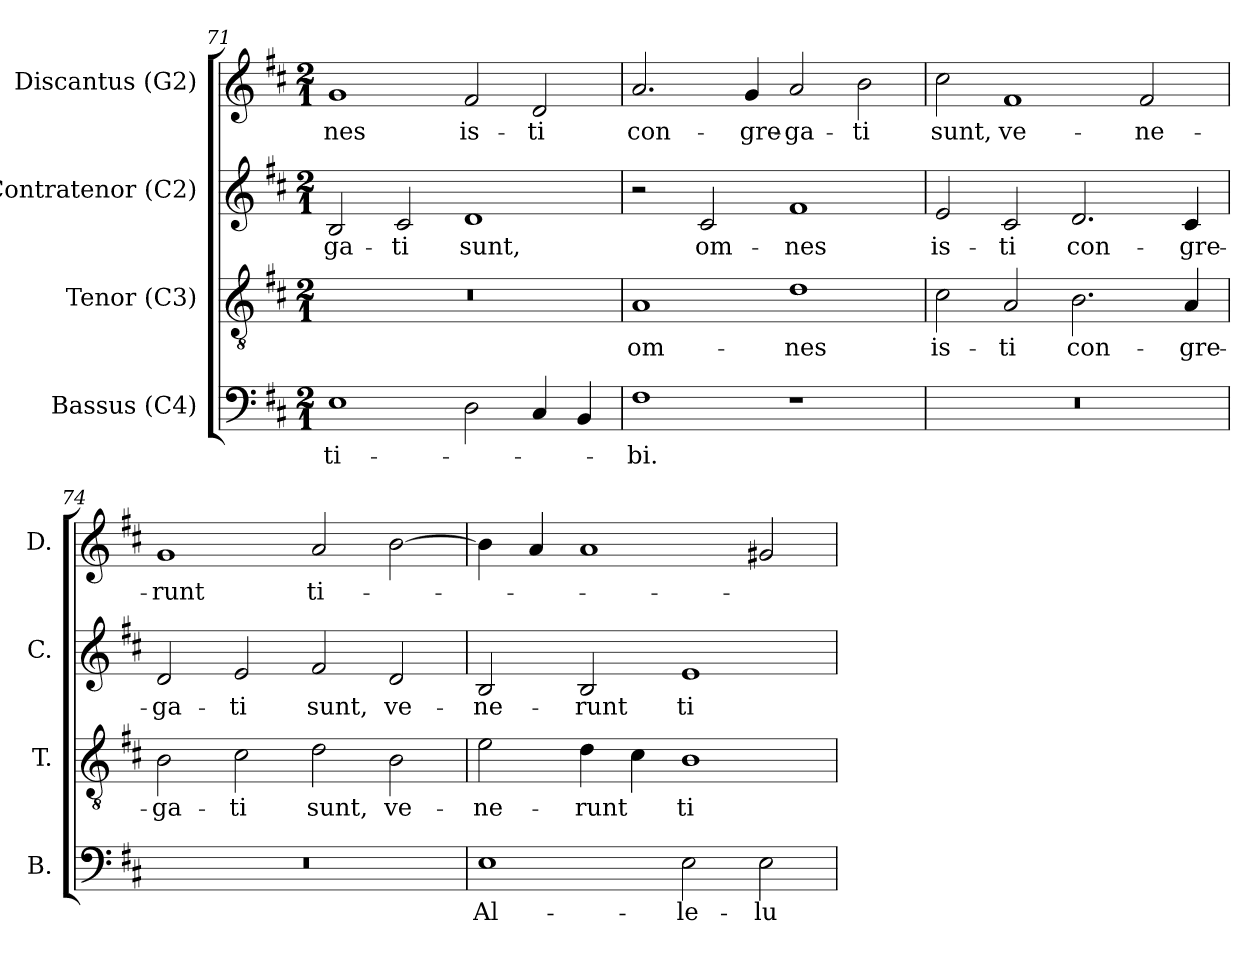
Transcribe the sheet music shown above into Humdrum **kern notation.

**kern	**text	**kern	**text	**kern	**text	**kern	**text
*part4	*part4	*part3	*part3	*part2	*part2	*part1	*part1
*staff4	*staff4	*staff3	*staff3	*staff2	*staff2	*staff1	*staff1
*I"Bassus (C4)	*	*I"Tenor (C3)	*	*I"Contratenor (C2)	*	*I"Discantus (G2)	*
*I'B.	*	*I'T.	*	*I'C.	*	*I'D.	*
*clefF4	*	*clefGv2	*	*clefG2	*	*clefG2	*
*	*	*ITrd7c12	*	*ITrd7c12	*	*	*
*k[f#c#]	*	*k[f#c#]	*	*k[f#c#]	*	*k[f#c#]	*
*D:	*	*D:	*	*D:	*	*D:	*
*M2/1	*	*M2/1	*	*M2/1	*	*M2/1	*
=71	=71	=71	=71	=71	=71	=71	=71
!	!LO:LY:b:color=#000000	!LO:N:vis=1	!	!	!	!	!
!	!	!	!	!	!LO:LY:b:color=#000000	!	!
!	!	!	!	!	!	!	!LO:LY:b:color=#000000
1Ei	ti-	0r	.	2BBi/	-ga-	1gi	-nes
!	!	!	!	!	!LO:LY:b:color=#000000	!	!
.	.	.	.	2C#i/	-ti	.	.
!	!	!	!	!	!LO:LY:b:color=#000000	!	!
!	!	!	!	!	!	!	!LO:LY:b:color=#000000
2Di\	.	.	.	1Di	sunt,	2f#i/	is-
!	!	!	!	!	!	!	!LO:LY:b:color=#000000
4C#i/	.	.	.	.	.	2di/	-ti
4BBi/	.	.	.	.	.	.	.
=72	=72	=72	=72	=72	=72	=72	=72
!	!LO:LY:b:color=#000000	!	!	!	!	!	!
!	!	!	!LO:LY:b:color=#000000	!	!	!	!
!	!	!	!	!	!	!	!LO:LY:b:color=#000000
1F#i	-bi.	1AAi	om-	2r	.	2.ai/	con-
!	!	!	!	!	!LO:LY:b:color=#000000	!	!
.	.	.	.	2C#i/	om-	.	.
!	!	!	!	!	!	!	!LO:LY:b:color=#000000
.	.	.	.	.	.	4gi/	-gre-
!	!	!	!LO:LY:b:color=#000000	!	!	!	!
!	!	!	!	!	!LO:LY:b:color=#000000	!	!
!	!	!	!	!	!	!	!LO:LY:b:color=#000000
1r	.	1Di	-nes	1F#i	-nes	2ai/	-ga-
!	!	!	!	!	!	!	!LO:LY:b:color=#000000
.	.	.	.	.	.	2bi\	-ti
!!LO:PB:g=z
=73	=73	=73	=73	=73	=73	=73	=73
!LO:N:vis=1	!	!	!	!	!	!	!
!	!	!	!LO:LY:b:color=#000000	!	!	!	!
!	!	!	!	!	!LO:LY:b:color=#000000	!	!
!	!	!	!	!	!	!	!LO:LY:b:color=#000000
0r	.	2C#i\	is-	2Ei/	is-	2cc#i\	sunt,
!	!	!	!LO:LY:b:color=#000000	!	!	!	!
!	!	!	!	!	!LO:LY:b:color=#000000	!	!
!	!	!	!	!	!	!	!LO:LY:b:color=#000000
.	.	2AAi/	-ti	2C#i/	-ti	1f#i	ve-
!	!	!	!LO:LY:b:color=#000000	!	!	!	!
!	!	!	!	!	!LO:LY:b:color=#000000	!	!
.	.	2.BBi\	con-	2.Di/	con-	.	.
!	!	!	!	!	!	!	!LO:LY:b:color=#000000
.	.	.	.	.	.	2f#i/	-ne-
!	!	!	!LO:LY:b:color=#000000	!	!	!	!
!	!	!	!	!	!LO:LY:b:color=#000000	!	!
.	.	4AAi/	-gre-	4C#i/	-gre-	.	.
=74	=74	=74	=74	=74	=74	=74	=74
!LO:N:vis=1	!	!	!	!	!	!	!
!	!	!	!LO:LY:b:color=#000000	!	!	!	!
!	!	!	!	!	!LO:LY:b:color=#000000	!	!
!	!	!	!	!	!	!	!LO:LY:b:color=#000000
0r	.	2BBi\	-ga-	2Di/	-ga-	1gi	-runt
!	!	!	!LO:LY:b:color=#000000	!	!	!	!
!	!	!	!	!	!LO:LY:b:color=#000000	!	!
.	.	2C#i\	-ti	2Ei/	-ti	.	.
!	!	!	!LO:LY:b:color=#000000	!	!	!	!
!	!	!	!	!	!LO:LY:b:color=#000000	!	!
!	!	!	!	!	!	!	!LO:LY:b:color=#000000
.	.	2Di\	sunt,	2F#i/	sunt,	2ai/	ti-
!	!	!	!LO:LY:b:color=#000000	!	!	!	!
!	!	!	!	!	!LO:LY:b:color=#000000	!	!
.	.	2BBi\	ve-	2Di/	ve-	[2bi\	.
=75	=75	=75	=75	=75	=75	=75	=75
!	!LO:LY:b:color=#000000	!	!	!	!	!	!
!	!	!	!LO:LY:b:color=#000000	!	!	!	!
!	!	!	!	!	!LO:LY:b:color=#000000	!	!
1Ei	Al-	2Ei\	-ne-	2BBi/	-ne-	4bi\]	.
.	.	.	.	.	.	4ai/	.
!	!	!	!LO:LY:b:color=#000000	!	!	!	!
!	!	!	!	!	!LO:LY:b:color=#000000	!	!
.	.	4Di\	-runt	2BBi/	-runt	1ai	.
.	.	4C#i\	.	.	.	.	.
!	!LO:LY:b:color=#000000	!	!	!	!	!	!
!	!	!	!LO:LY:b:color=#000000	!	!	!	!
!	!	!	!	!	!LO:LY:b:color=#000000	!	!
2Ei\	-le-	1BBi	ti-	1Ei	ti-	.	.
!	!LO:LY:b:color=#000000	!	!	!	!	!	!
2Ei\	-lu-	.	.	.	.	2g#i/	.
=	=	=	=	=	=	=	=
*-	*-	*-	*-	*-	*-	*-	*-
